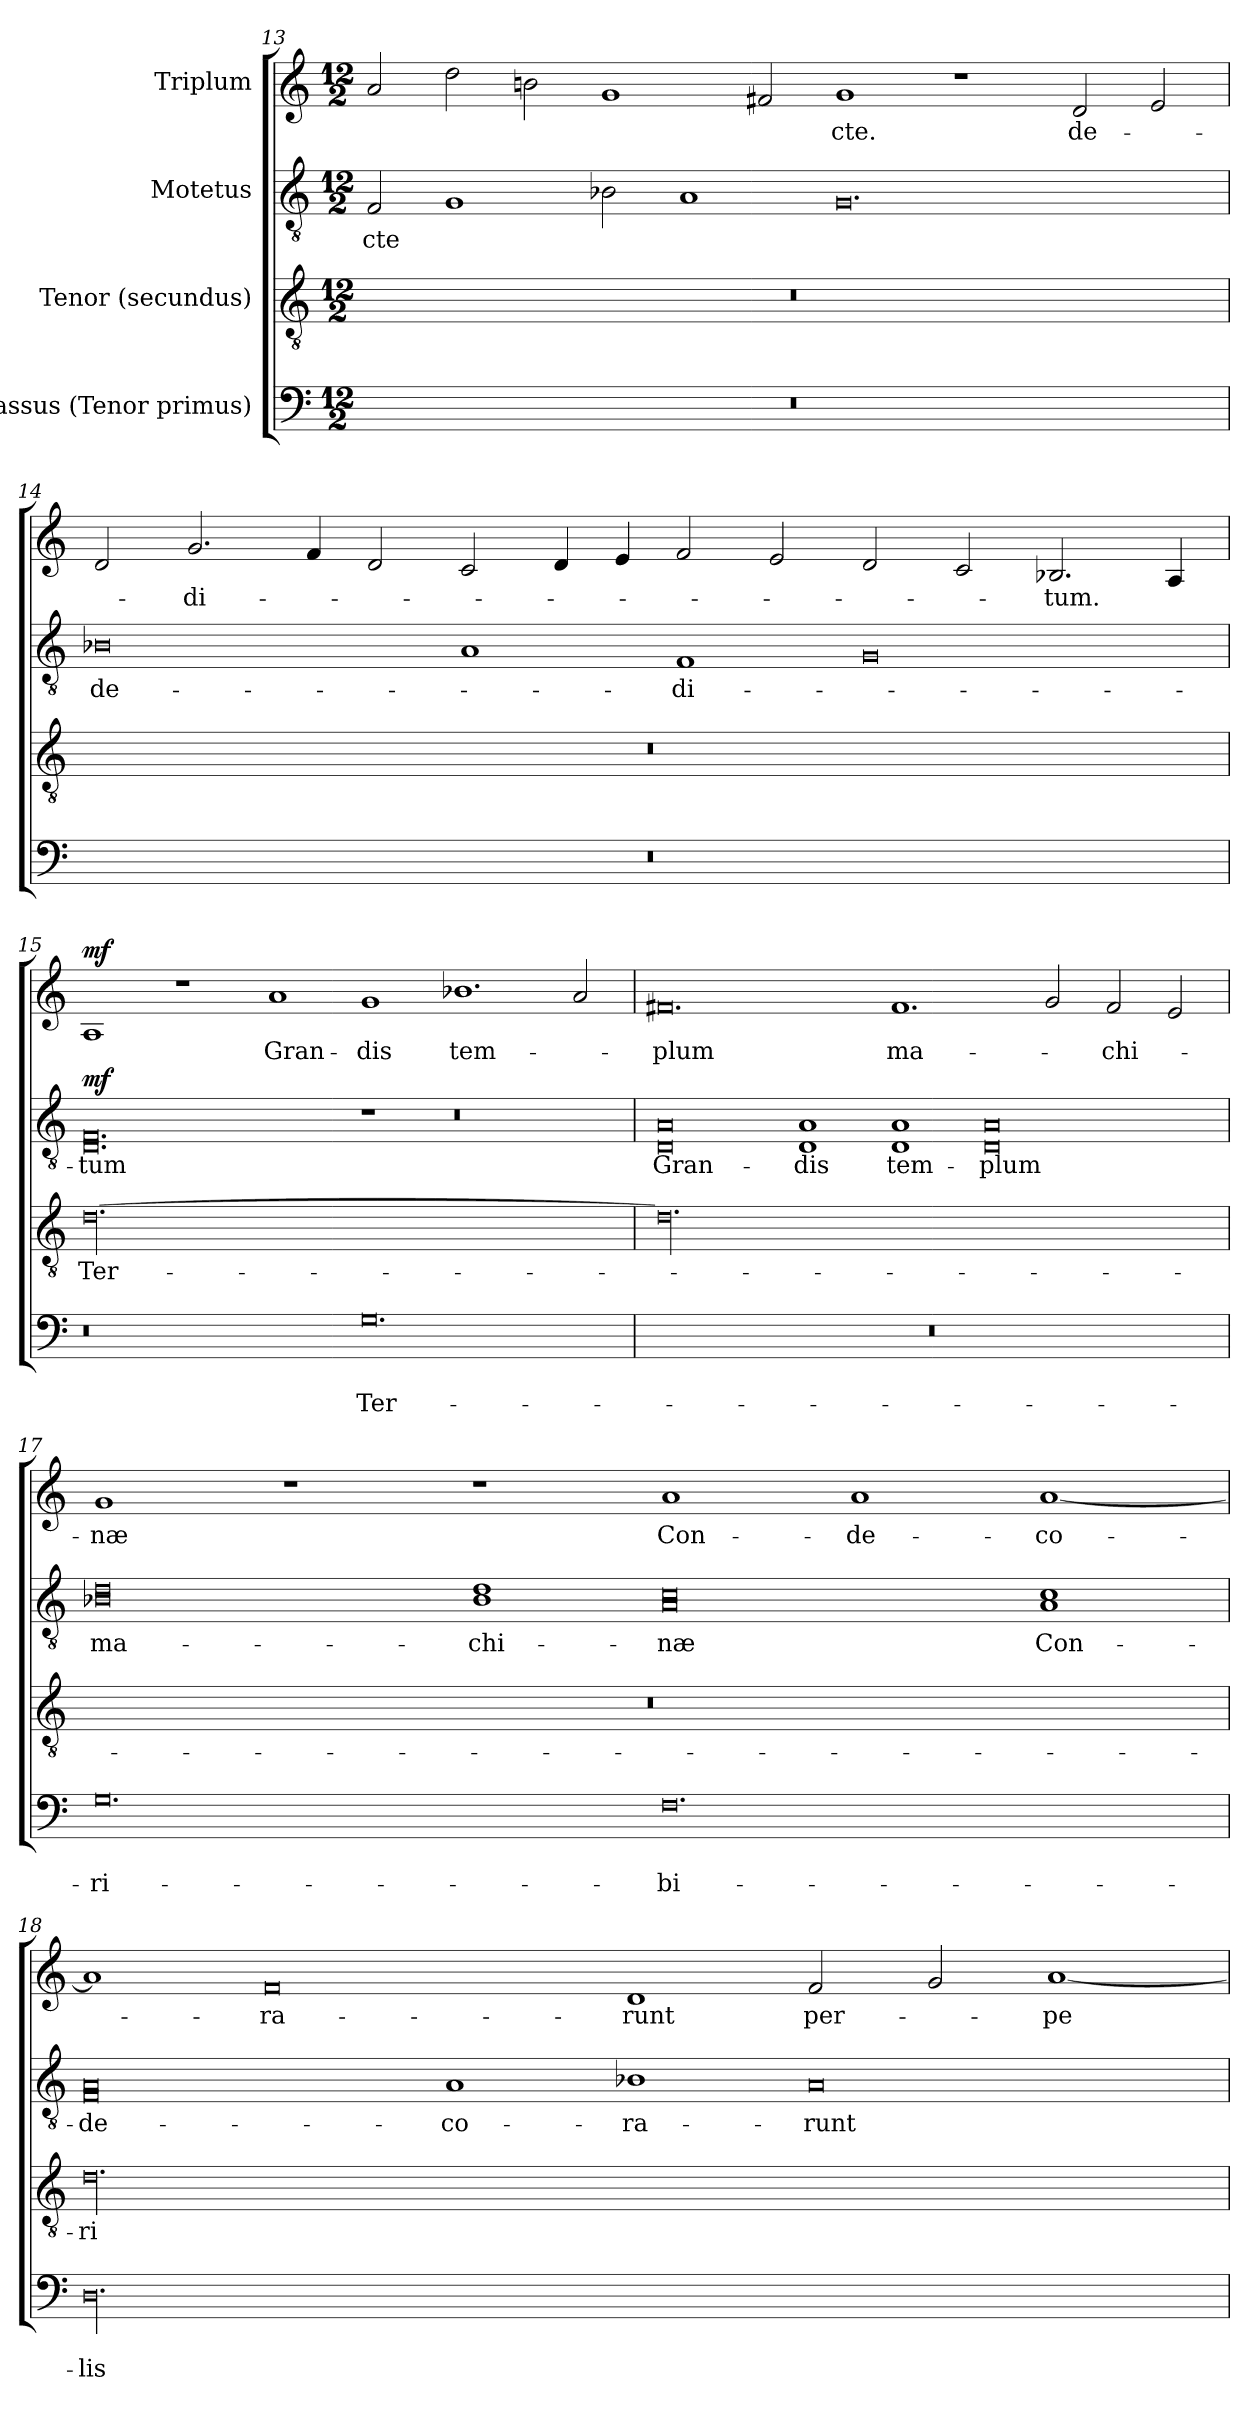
**kern	**text	**text	**kern	**text	**kern	**text	**dynam	**kern	**text	**dynam
*part4	*part4	*part4	*part3	*part3	*part2	*part2	*part2	*part1	*part1	*part1
*staff4	*staff4	*staff4	*staff3	*staff3	*staff2	*staff2	*staff2	*staff1	*staff1	*staff1
*I"Bassus (Tenor primus)	*	*	*I"Tenor (secundus)	*	*I"Motetus	*	*	*I"Triplum	*	*
*clefF4	*	*	*clefGv2	*	*clefGv2	*	*	*clefG2	*	*
*k[]	*	*	*k[]	*	*k[]	*	*	*k[]	*	*
*M12/2	*	*	*M12/2	*	*M12/2	*	*	*M12/2	*	*
=13	=13	=13	=13	=13	=13	=13	=13	=13	=13	=13
!	!	!	!	!	!	!LO:LY:b	!	!	!	!
00.r	.	.	00.r	.	2F/	cte	.	2a/	.	.
.	.	.	.	.	1G	.	.	2dd\	.	.
.	.	.	.	.	.	.	.	2bn\	.	.
.	.	.	.	.	2B-X\	.	.	1g	.	.
.	.	.	.	.	1A	.	.	.	.	.
.	.	.	.	.	.	.	.	2f#X/	.	.
!	!	!	!	!	!	!	!	!	!LO:LY:b	!
.	.	.	.	.	0.G	.	.	1g	-cte.	.
.	.	.	.	.	.	.	.	1r	.	.
!	!	!	!	!	!	!	!	!	!LO:LY:b	!
.	.	.	.	.	.	.	.	2d/	de-	.
.	.	.	.	.	.	.	.	2e/	.	.
=14	=14	=14	=14	=14	=14	=14	=14	=14	=14	=14
!	!	!	!	!	!	!LO:LY:b	!	!	!	!
00.r	.	.	00.r	.	0B-X	de-	.	2d/	.	.
*	*	*	*	*	*	*	*	*MM348	*	*
!	!	!	!	!	!	!	!	!	!LO:LY:b	!
.	.	.	.	.	.	.	.	2.g/	-di-	.
.	.	.	.	.	.	.	.	4f/	.	.
.	.	.	.	.	.	.	.	2d/	.	.
.	.	.	.	.	1A	.	.	2c/	.	.
.	.	.	.	.	.	.	.	4d/	.	.
.	.	.	.	.	.	.	.	4e/	.	.
!	!	!	!	!	!	!LO:LY:b	!	!	!	!
.	.	.	.	.	1F	-di-	.	2f/	.	.
.	.	.	.	.	.	.	.	2e/	.	.
.	.	.	.	.	0G	.	.	2d/	.	.
.	.	.	.	.	.	.	.	2c/	.	.
!	!	!	!	!	!	!	!	!	!LO:LY:b	!
.	.	.	.	.	.	.	.	2.B-X/	-tum.	.
.	.	.	.	.	.	.	.	4A/	.	.
!!LO:PB:g=z
=15	=15	=15	=15	=15	=15	=15	=15	=15	=15	=15
*	*	*	*	*	*	*	*	*MM324	*	*
!	!	!	!	!LO:LY:b	!	!LO:LY:b	!LO:DY:b	!	!	!LO:DY:b
0.r	.	.	[00.d\	Ter-	0.D 0.F	-tum	mf	1A	.	mf
.	.	.	.	.	.	.	.	1r	.	.
!	!	!	!	!	!	!	!	!	!LO:LY:b	!
.	.	.	.	.	.	.	.	1a	Gran-	.
!	!	!LO:LY:b	!	!	!	!	!	!	!LO:LY:b	!
0.G	.	Ter-	.	.	1r	.	.	1g	-dis	.
!	!	!	!	!	!	!	!	!	!LO:LY:b	!
.	.	.	.	.	0r	.	.	1.b-X	tem-	.
.	.	.	.	.	.	.	.	2a/	.	.
=16	=16	=16	=16	=16	=16	=16	=16	=16	=16	=16
!	!	!	!	!	!	!LO:LY:b	!	!	!LO:LY:b	!
00.r	.	.	00.d\]	.	0D 0A	Gran-	.	0.f#X	-plum	.
!	!	!	!	!	!	!LO:LY:b	!	!	!	!
.	.	.	.	.	1D 1A	-dis	.	.	.	.
!	!	!	!	!	!	!LO:LY:b	!	!	!LO:LY:b	!
.	.	.	.	.	1D 1A	tem-	.	1.f#	ma-	.
!	!	!	!	!	!	!LO:LY:b	!	!	!	!
.	.	.	.	.	0D 0A	-plum	.	.	.	.
.	.	.	.	.	.	.	.	2g/	.	.
!	!	!	!	!	!	!	!	!	!LO:LY:b	!
.	.	.	.	.	.	.	.	2f#/	-chi-	.
.	.	.	.	.	.	.	.	2e/	.	.
=17	=17	=17	=17	=17	=17	=17	=17	=17	=17	=17
!	!	!LO:LY:b	!	!	!	!LO:LY:b	!	!	!LO:LY:b	!
0.G	.	-ri-	00.r	.	0B-X 0d	ma-	.	1g	-næ	.
.	.	.	.	.	.	.	.	1r	.	.
!	!	!	!	!	!	!LO:LY:b	!	!	!	!
.	.	.	.	.	1B- 1d	-chi-	.	1r	.	.
!	!	!LO:LY:b	!	!	!	!LO:LY:b	!	!	!LO:LY:b	!
0.F	.	-bi-	.	.	0A 0c	-næ	.	1a	Con-	.
!	!	!	!	!	!	!	!	!	!LO:LY:b	!
.	.	.	.	.	.	.	.	1a	-de-	.
!	!	!	!	!	!	!LO:LY:b	!	!	!LO:LY:b	!
.	.	.	.	.	1A 1c	Con-	.	[1a	-co-	.
=18	=18	=18	=18	=18	=18	=18	=18	=18	=18	=18
!	!	!LO:LY:b	!	!LO:LY:b	!	!LO:LY:b	!	!	!	!
00.D\	.	-lis	00.d\	-ri-	0F 0A	-de-	.	1a]	.	.
!	!	!	!	!	!	!	!	!	!LO:LY:b	!
.	.	.	.	.	.	.	.	0f	-ra-	.
!	!	!	!	!	!	!LO:LY:b	!	!	!	!
.	.	.	.	.	1A	-co-	.	.	.	.
!	!	!	!	!	!	!LO:LY:b	!	!	!LO:LY:b	!
.	.	.	.	.	1B-X	-ra-	.	1d	-runt	.
!	!	!	!	!	!	!LO:LY:b	!	!	!LO:LY:b	!
.	.	.	.	.	0A	-runt	.	2f/	per-	.
.	.	.	.	.	.	.	.	2g/	.	.
!	!	!	!	!	!	!	!	!	!LO:LY:b	!
.	.	.	.	.	.	.	.	[1a	-pe-	.
=	=	=	=	=	=	=	=	=	=	=
*-	*-	*-	*-	*-	*-	*-	*-	*-	*-	*-
